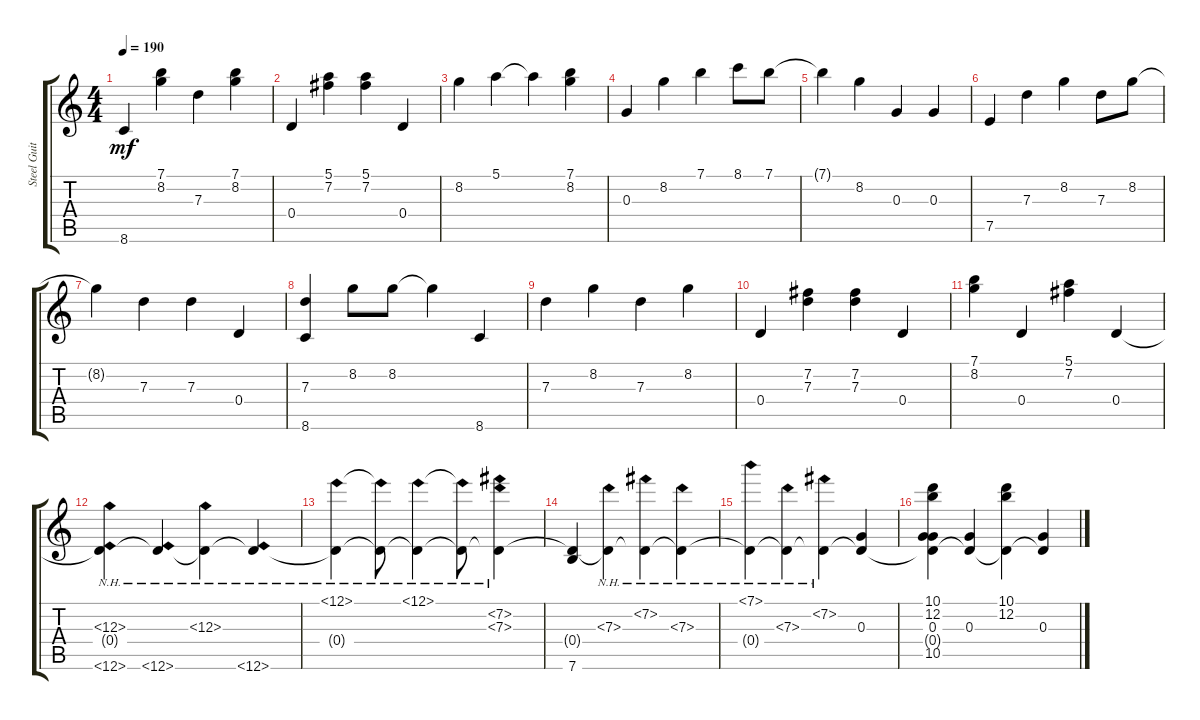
\track ("Steel Guitar" "Steel Guit") {instrument acousticguitarsteel}
\staff {score tabs}
\tuning (E4 B3 G3 D3 A2 E2) {hide}
\ts (4 4)
\tempo 190
\clef g2
\ks c
8.6.4{dy mf} (7.1 8.2).4 7.3.4 (7.1 8.2).4 |
0.4.4 (5.1 7.2).4 (5.1 7.2).4 0.4.4 |
8.2.4 5.1.4 5.1{t}.4 (7.1 8.2).4 |
0.3.4 8.2.4 7.1.4 8.1.8 7.1.8 |
7.1{t}.4 8.2.4 0.3.4 0.3.4 |
7.5.4 7.3.4 8.2.4 7.3.8 8.2.8 |
8.2{t}.4 7.3.4 7.3.4 0.4.4 |
(7.3 8.6).4 8.2.8 8.2.8 8.2{t}.4 8.6.4 |
7.3.4 8.2.4 7.3.4 8.2.4 |
0.4.4 (7.2 7.3).4 (7.2 7.3).4 0.4.4 |
(7.1 8.2).4 0.4.4 (5.1 7.2).4 0.4.4 |
(12.3{nh} 0.4{t} 12.6{nh}).4 (0.4{t} 12.6{nh}).4 (12.3{nh} 0.4{t}).4 (0.4{t} 12.6{nh}).4 |
(12.1{nh} 0.4{t}).4 (12.1{nh t} 0.4{t}).8 (12.1{nh} 0.4{t}).4 (12.1{nh t} 0.4{t}).8 (7.2{nh} 7.3{nh} 0.4{t}).4 |
(0.4{t} 7.6).4 (7.3{nh} 0.4{t}).4 (7.2{nh} 0.4{t}).4 (7.3{nh} 0.4{t}).4 |
(7.1{nh} 0.4{t}).4 (7.3{nh} 0.4{t}).4 (7.2{nh} 0.4{t}).4 (0.3 0.4{t}).4 |
(10.1 12.2 0.3 0.4{t} 10.5).4 (0.3 0.4{t}).4 (10.1 12.2 0.4{t}).4 (0.3 0.4{t}).4
